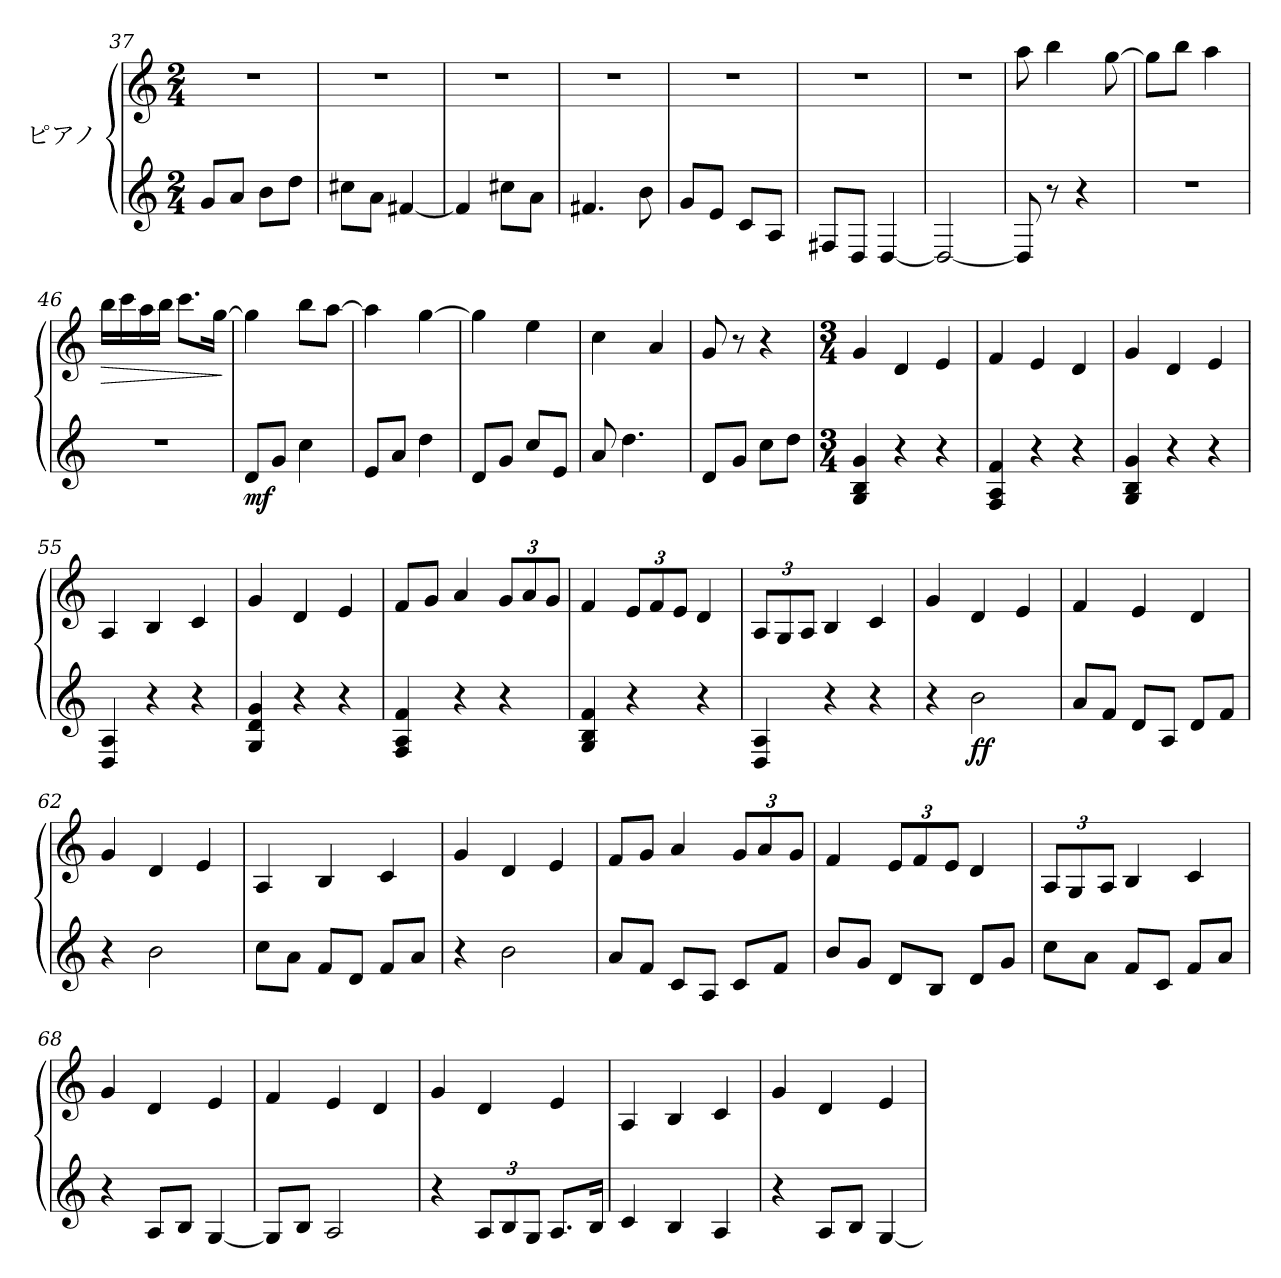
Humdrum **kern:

**kern	**kern	**dynam
*part1	*part1	*part1
*staff2	*staff1	*staff1/2
*I"ピアノ	*	*
*clefG2	*clefG2	*
*k[]	*k[]	*
*M2/4	*M2/4	*
=37	=37	=37
8g/L	2r	.
8a/J	.	.
8b\L	.	.
8dd\J	.	.
=38	=38	=38
*	*MM150	*
8cc#X\L	2r	.
8a\J	.	.
[4f#X/	.	.
=39	=39	=39
4f#/]	2r	.
8cc#X\L	.	.
8a\J	.	.
!!LO:PB:g=z
=40	=40	=40
4.f#X/	2r	.
8b\	.	.
=41	=41	=41
8g/L	2r	.
8e/J	.	.
8c/L	.	.
8A/J	.	.
=42	=42	=42
8F#X/L	2r	.
8D/J	.	.
[4D/	.	.
=43	=43	=43
2D/_	2r	.
=44	=44	=44
8D/]	8aa\	.
8r	4bb\	.
4r	.	.
.	[8gg\	.
=45	=45	=45
2r	8gg\L]	.
.	8bb\J	.
.	4aa\	.
=46	=46	=46
!	!	!LO:HP:b
2r	16bb\LL	>
.	16ccc\	.
.	16aa\	.
.	16bb\JJ	.
.	8.ccc\L	.
.	[16gg\Jk	.
.	.	]
=47	=47	=47
!	!	!LO:DY:b=2
8d/L	4gg\]	mf
8g/J	.	.
4cc\	8bb\L	.
.	[8aa\J	.
=48	=48	=48
8e/L	4aa\]	.
8a/J	.	.
4dd\	[4gg\	.
=49	=49	=49
8d/L	4gg\]	.
8g/J	.	.
8cc/L	4ee\	.
8e/J	.	.
!!LO:LB:g=z
=50	=50	=50
8a/	4cc\	.
4.dd\	.	.
.	4a/	.
=51	=51	=51
8d/L	8g/	.
8g/J	8r	.
8cc\L	4r	.
8dd\J	.	.
=52	=52	=52
*M3/4	*M3/4	*
*	*MM160	*
!	!	!LO:DY:b=2
!	!	!LO:DY:n=1:b
4G/ 4B/ 4g/	4g/	sffz ff
4r	4d/	.
4r	4e/	.
=53	=53	=53
4F/ 4A/ 4f/	4f/	.
4r	4e/	.
4r	4d/	.
=54	=54	=54
4G/ 4B/ 4g/	4g/	.
4r	4d/	.
4r	4e/	.
=55	=55	=55
4D/ 4A/	4A/	.
4r	4B/	.
4r	4c/	.
=56	=56	=56
4G/ 4d/ 4g/	4g/	.
4r	4d/	.
4r	4e/	.
=57	=57	=57
4F/ 4A/ 4f/	8f/L	.
.	8g/J	.
4r	4a/	.
*	*Xbrackettup	*
4r	12g/L	.
.	12a/	.
.	12g/J	.
=58	=58	=58
4G/ 4B/ 4f/	4f/	.
4r	12e/L	.
.	12f/	.
.	12e/J	.
4r	4d/	.
!!LO:LB:g=z
=59	=59	=59
4D/ 4A/	12A/L	.
.	12G/	.
.	12A/J	.
4r	4B/	.
4r	4c/	.
=60	=60	=60
4r	4g/	.
!	!	!LO:DY:b=2
2b\	4d/	ff
.	4e/	.
=61	=61	=61
8a/L	4f/	.
8f/J	.	.
8d/L	4e/	.
8A/J	.	.
8d/L	4d/	.
8f/J	.	.
=62	=62	=62
4r	4g/	.
2b\	4d/	.
.	4e/	.
=63	=63	=63
8cc\L	4A/	.
8a\J	.	.
8f/L	4B/	.
8d/J	.	.
8f/L	4c/	.
8a/J	.	.
=64	=64	=64
4r	4g/	.
2b\	4d/	.
.	4e/	.
=65	=65	=65
8a/L	8f/L	.
8f/J	8g/J	.
8c/L	4a/	.
8A/J	.	.
8c/L	12g/L	.
.	12a/	.
8f/J	.	.
.	12g/J	.
=66	=66	=66
8b/L	4f/	.
8g/J	.	.
8d/L	12e/L	.
.	12f/	.
8B/J	.	.
.	12e/J	.
8d/L	4d/	.
8g/J	.	.
!!LO:LB:g=z
=67	=67	=67
8cc\L	12A/L	.
.	12G/	.
8a\J	.	.
.	12A/J	.
8f/L	4B/	.
8c/J	.	.
8f/L	4c/	.
8a/J	.	.
=68	=68	=68
4r	4g/	.
8A/L	4d/	.
8B/J	.	.
[4G/	4e/	.
=69	=69	=69
8G/L]	4f/	.
8B/J	.	.
2A/	4e/	.
.	4d/	.
=70	=70	=70
4r	4g/	.
*Xbrackettup	*	*
12A/L	4d/	.
12B/	.	.
12G/J	.	.
8.A/L	4e/	.
16B/Jk	.	.
=71	=71	=71
4c/	4A/	.
4B/	4B/	.
4A/	4c/	.
=72	=72	=72
4r	4g/	.
8A/L	4d/	.
8B/J	.	.
[4G/	4e/	.
=	=	=
*-	*-	*-
